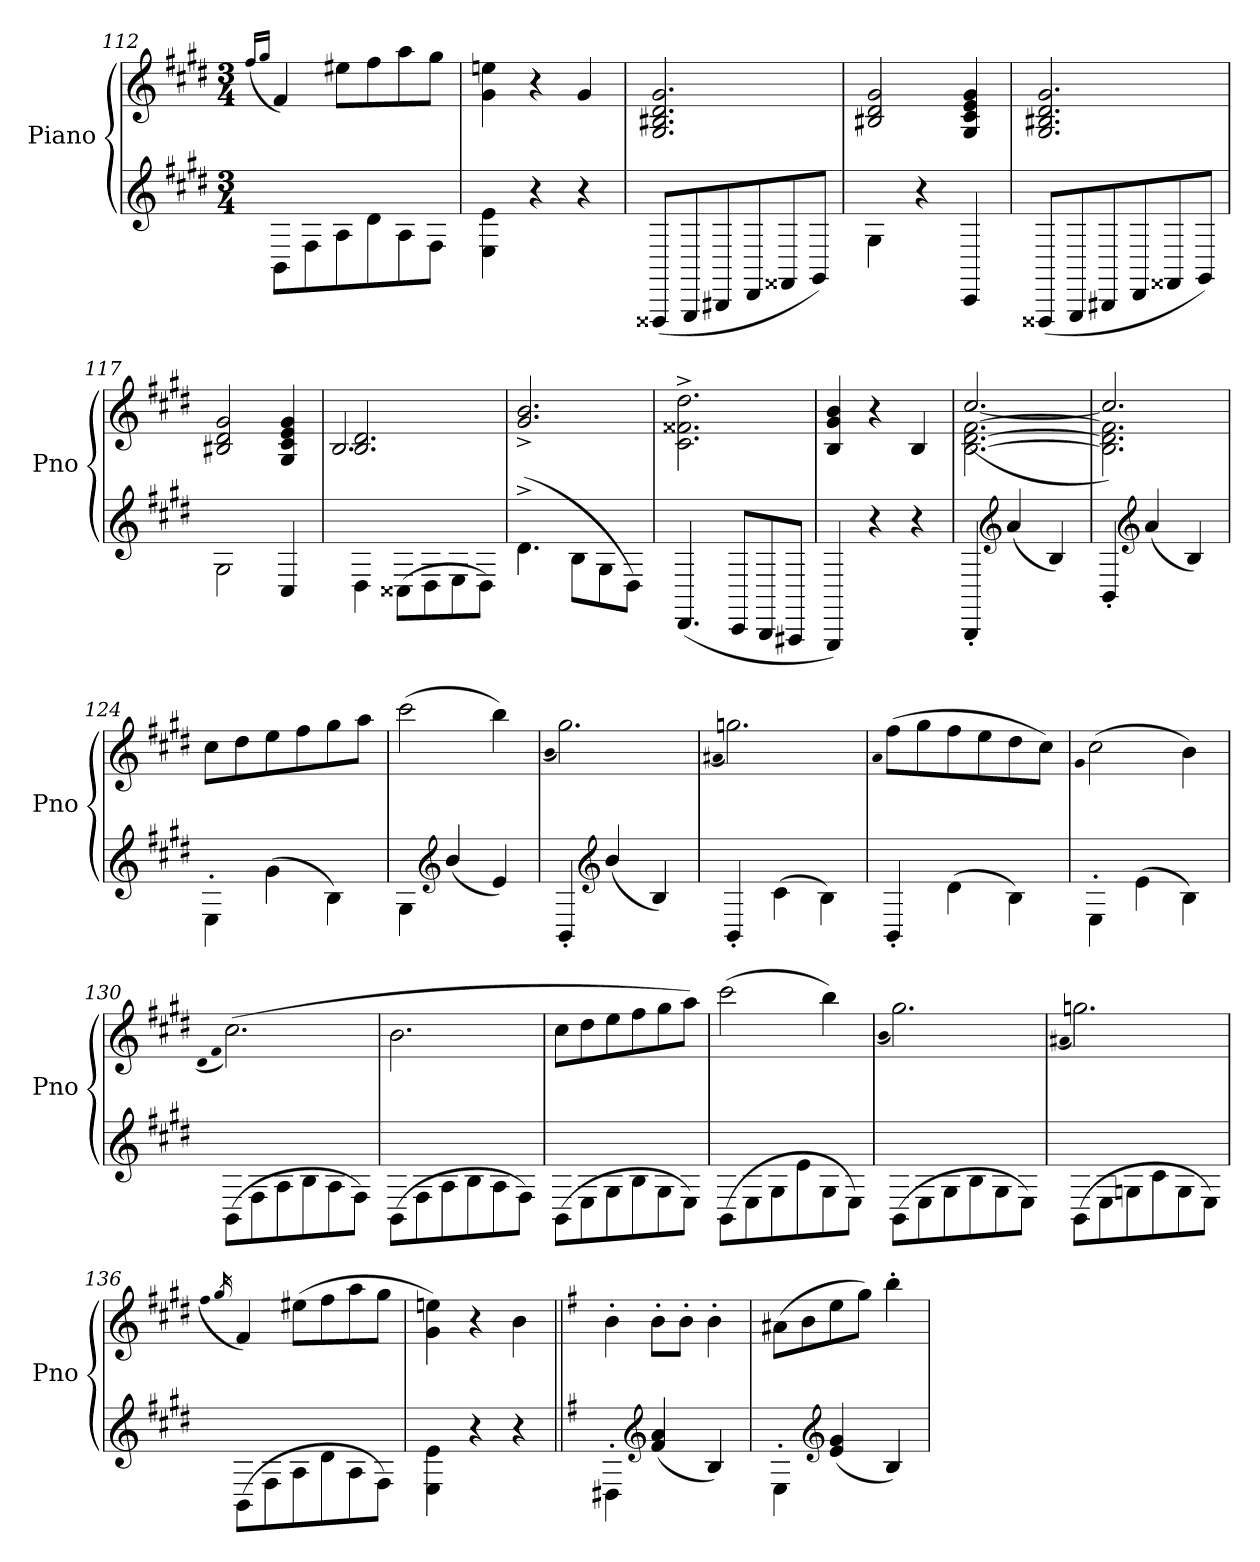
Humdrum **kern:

**kern	**kern
*part1	*part1
*staff2	*staff1
*I"Piano	*
*I'Pno	*
*clefG2	*clefG2
*k[f#c#g#d#]	*k[f#c#g#d#]
*M3/4	*M3/4
=112	=112
.	(16qff#/LL
.	16qgg#/JJ
8BB\L	4f#)
8F#\	.
8A\	8ee#X\L
8d#\	8ff#\
8A\	8aa\
8F#\J	8gg#\J
=113	=113
4E\ 4e\	4g#\ 4een\
4r	4r
4r	4g#/
=114	=114
(8FFF##X/L	2.G#/ 2.B#X/ 2.d#/ 2.g#/
8GGG#/	.
8BBB#X/	.
8DD#/	.
8FF##X/	.
8GG#/J)	.
=115	=115
4G#\	2B#X/ 2d#/ 2g#/
4r	.
4CC#/	4G#/ 4c#/ 4e/ 4g#/
=116	=116
(8FFF##X/L	2.G#/ 2.B#X/ 2.d#/ 2.g#/
8GGG#/	.
8BBB#X/	.
8DD#/	.
8FF##X/	.
8GG#/J)	.
=117	=117
2G#\	2B#X/ 2d#/ 2g#/
4C#/	4G#/ 4c#/ 4e/ 4g#/
=118	=118
*	*^
4D#\	2.B/ 2.d#/	2.B/
(8C##X\L	.	.
8D#\	.	.
8E\	.	.
8D#\J)	.	.
*	*v	*v
=119	=119
(4.d#^\	2.g#^/ 2.b^/
8B\L	.
8G#\	.
8D#\J)	.
=120	=120
(4.DD#/	2.c#^\ 2.f##X^\ 2.dd#^\
8CC#/L	.
8BBB/	.
8AAA#X/J	.
=121	=121
4GGG#/)	4B/ 4g#/ 4b/
4r	4r
4r	4B/
=122	=122
*	*^
4BBB'/	[2.B\ [2.d#\ [2.f#\	([2.cc#/
*clefG2	*	*
(4a/	.	.
4B/)	.	.
=123	=123	=123
4BB'/	2.B]\ 2.d#]\ 2.f#]\	2.cc#/])
*clefG2	*	*
(4a/	.	.
4B/)	.	.
*	*v	*v
=124	=124
4E'\	8cc#\L
.	8dd#\
(4g#\	8ee\
.	8ff#\
4B\)	8gg#\
.	8aa\J
=125	=125
4G#\	(2ccc#\
*clefG2	*
(4b/	.
4e/)	4bb\)
=126	=126
.	(qb
4BB'/	2.gg#\)
*clefG2	*
(4b/	.
4B/)	.
=127	=127
.	(qa#X
4BB'/	2.ggn\)
(4c#\	.
4B\)	.
=128	=128
.	qa
4BB'/	(8ff#\L
.	8gg#\
(4d#\	8ff#\
.	8ee\
4B\)	8dd#\
.	8cc#\J)
=129	=129
.	qg#
4E'\	(2cc#\
(4e\	.
4B\)	4b\)
=130	=130
.	(qd#
.	qf#
(8BB\L	(2.cc#\)
8F#\	.
8A\	.
8B\	.
8A\	.
8F#\J)	.
=131	=131
(8BB\L	2.b\
8F#\	.
8A\	.
8B\	.
8A\	.
8F#\J)	.
=132	=132
(8BB\L	8cc#\L
8E\	8dd#\
8G#\	8ee\
8B\	8ff#\
8G#\	8gg#\
8E\J)	8aa\J)
=133	=133
(8BB\L	(2ccc#\
8E\	.
8G#\	.
8e\	.
8G#\	4bb\)
8E\J)	.
=134	=134
.	(qb
(8BB\L	2.gg#\)
8E\	.
8G#\	.
8B\	.
8G#\	.
8E\J)	.
=135	=135
.	(qa#X
(8BB\L	2.ggn\)
8E\	.
8Gn\	.
8c#\	.
8G\	.
8E\J)	.
=136	=136
.	(qff#
.	16qgg#/JJ
(8BB\L	4f#)
8F#\	.
8A\	(8ee#X\L
8d#\	8ff#\
8A\	8aa\
8F#\J)	8gg#\J
=137	=137
4E\ 4e\	4g#\ 4een\)
4r	4r
4r	4b\
=138||	=138||
*k[f#]	*k[f#]
4D#X'\	4b'\
*clefG2	*
(4f#/ 4a/	8b'\L
.	8b'\J
4B/)	4b'\
=139	=139
4E'\	(8a#X\L
.	8b\
*clefG2	*
(4e/ 4g/	8ee\
.	8gg\J)
4B/)	4bb'\
=	=
*-	*-
